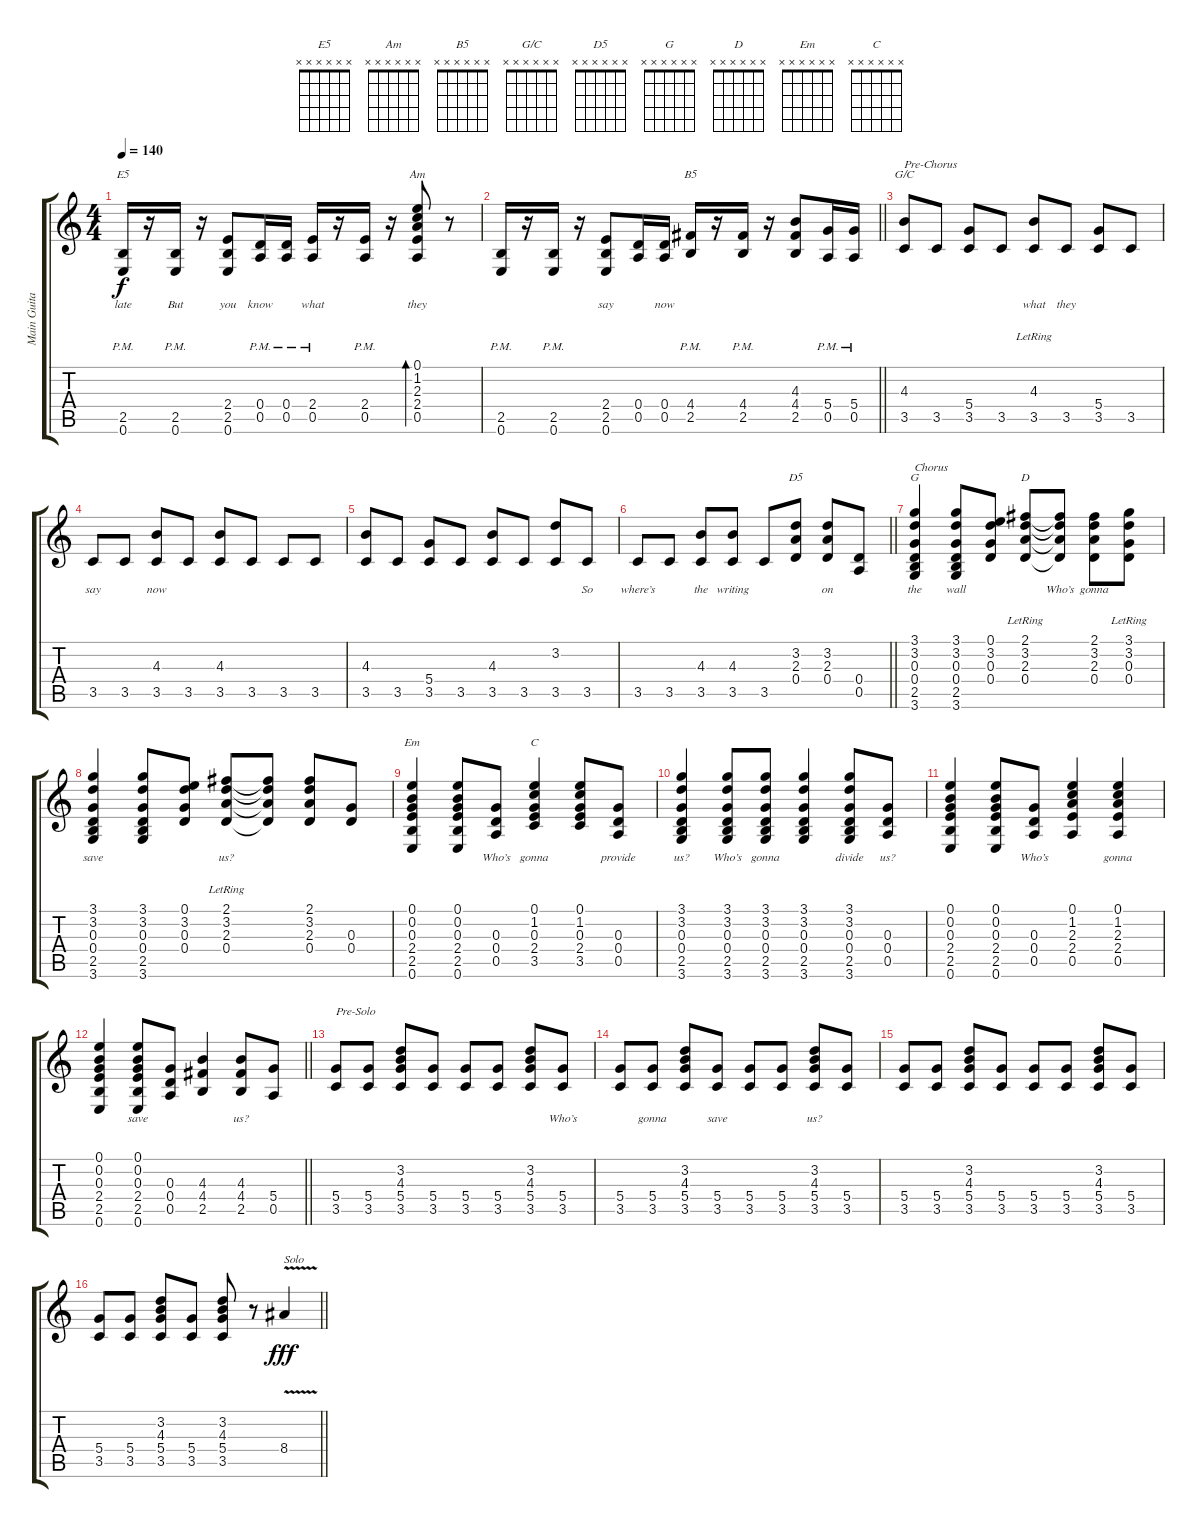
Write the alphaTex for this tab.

\track ("Main Guitar" "Main Guita") {instrument overdrivenguitar}
\staff {score tabs}
\tuning (E4 B3 G3 D3 A2 E2) {hide}
\chord ("E5" x x x x x x)
\chord ("Am" x x x x x x)
\chord ("B5" x x x x x x)
\chord ("G/C" x x x x x x)
\chord ("D5" x x x x x x)
\chord ("G" x x x x x x)
\chord ("D" x x x x x x)
\chord ("Em" x x x x x x)
\chord ("C" x x x x x x)
\ts (4 4)
\tempo 140
\clef g2
\ks c
(2.5{pm} 0.6{pm}).16{ch "E5" lyrics (0 "late") lyrics (1 "") lyrics (2 "") lyrics (3 "") lyrics (4 "") dy f instrument electricguitarmuted} r.16 (2.5{pm} 0.6{pm}).16{lyrics (0 "But") lyrics (1 "") lyrics (2 "") lyrics (3 "") lyrics (4 "")} r.16 (2.4 2.5 0.6).8{lyrics (0 "you") lyrics (1 "") lyrics (2 "") lyrics (3 "") lyrics (4 "") instrument overdrivenguitar} (0.4{pm} 0.5{pm}).16{lyrics (0 "know") lyrics (1 "") lyrics (2 "") lyrics (3 "") lyrics (4 "")} (0.4{pm} 0.5{pm}).16{lyrics (0 "") lyrics (1 "") lyrics (2 "") lyrics (3 "") lyrics (4 "")} (2.4{pm} 0.5{pm}).16{lyrics (0 "what") lyrics (1 "") lyrics (2 "") lyrics (3 "") lyrics (4 "") instrument electricguitarmuted} r.16 (2.4{pm} 0.5{pm}).16{lyrics (0 "") lyrics (1 "") lyrics (2 "") lyrics (3 "") lyrics (4 "")} r.16 (0.1 1.2 2.3 2.4 0.5).8{bd 60 ch "Am" lyrics (0 "they") lyrics (1 "") lyrics (2 "") lyrics (3 "") lyrics (4 "") instrument overdrivenguitar} r.8 |
\barLineRight lightlight
(2.5{pm} 0.6{pm}).16{lyrics (0 "") lyrics (1 "") lyrics (2 "") lyrics (3 "") lyrics (4 "") instrument electricguitarmuted} r.16 (2.5{pm} 0.6{pm}).16{lyrics (0 "") lyrics (1 "") lyrics (2 "") lyrics (3 "") lyrics (4 "")} r.16 (2.4 2.5 0.6).8{lyrics (0 "say") lyrics (1 "") lyrics (2 "") lyrics (3 "") lyrics (4 "") instrument overdrivenguitar} (0.4 0.5).16{lyrics (0 "") lyrics (1 "") lyrics (2 "") lyrics (3 "") lyrics (4 "")} (0.4 0.5).16{lyrics (0 "now") lyrics (1 "") lyrics (2 "") lyrics (3 "") lyrics (4 "")} (4.4{pm} 2.5{pm}).16{ch "B5" lyrics (0 "") lyrics (1 "") lyrics (2 "") lyrics (3 "") lyrics (4 "") instrument electricguitarmuted} r.16 (4.4{pm} 2.5{pm}).16{lyrics (0 "") lyrics (1 "") lyrics (2 "") lyrics (3 "") lyrics (4 "")} r.16 (4.3 4.4 2.5).8{lyrics (0 "") lyrics (1 "") lyrics (2 "") lyrics (3 "") lyrics (4 "") instrument overdrivenguitar} (5.4{pm} 0.5{pm}).16{lyrics (0 "") lyrics (1 "") lyrics (2 "") lyrics (3 "") lyrics (4 "")} (5.4{pm} 0.5{pm}).16{lyrics (0 "") lyrics (1 "") lyrics (2 "") lyrics (3 "") lyrics (4 "")} |
(4.3 3.5).8{ch "G/C" txt "Pre-Chorus" lyrics (0 "") lyrics (1 "") lyrics (2 "") lyrics (3 "") lyrics (4 "")} 3.5.8{lyrics (0 "") lyrics (1 "") lyrics (2 "") lyrics (3 "") lyrics (4 "")} (5.4 3.5).8{lyrics (0 "") lyrics (1 "") lyrics (2 "") lyrics (3 "") lyrics (4 "")} 3.5.8{lyrics (0 "") lyrics (1 "") lyrics (2 "") lyrics (3 "") lyrics (4 "")} (4.3{lr} 3.5).8{lyrics (0 "what") lyrics (1 "") lyrics (2 "") lyrics (3 "") lyrics (4 "")} 3.5.8{lyrics (0 "they") lyrics (1 "") lyrics (2 "") lyrics (3 "") lyrics (4 "")} (5.4 3.5).8{lyrics (0 "") lyrics (1 "") lyrics (2 "") lyrics (3 "") lyrics (4 "")} 3.5.8{lyrics (0 "") lyrics (1 "") lyrics (2 "") lyrics (3 "") lyrics (4 "")} |
3.5.8{lyrics (0 "say") lyrics (1 "") lyrics (2 "") lyrics (3 "") lyrics (4 "")} 3.5.8{lyrics (0 "") lyrics (1 "") lyrics (2 "") lyrics (3 "") lyrics (4 "")} (4.3 3.5).8{lyrics (0 "now") lyrics (1 "") lyrics (2 "") lyrics (3 "") lyrics (4 "")} 3.5.8{lyrics (0 "") lyrics (1 "") lyrics (2 "") lyrics (3 "") lyrics (4 "")} (4.3 3.5).8{lyrics (0 "") lyrics (1 "") lyrics (2 "") lyrics (3 "") lyrics (4 "")} 3.5.8{lyrics (0 "") lyrics (1 "") lyrics (2 "") lyrics (3 "") lyrics (4 "")} 3.5.8{lyrics (0 "") lyrics (1 "") lyrics (2 "") lyrics (3 "") lyrics (4 "")} 3.5.8{lyrics (0 "") lyrics (1 "") lyrics (2 "") lyrics (3 "") lyrics (4 "")} |
(4.3 3.5).8{lyrics (0 "") lyrics (1 "") lyrics (2 "") lyrics (3 "") lyrics (4 "")} 3.5.8{lyrics (0 "") lyrics (1 "") lyrics (2 "") lyrics (3 "") lyrics (4 "")} (5.4 3.5).8{lyrics (0 "") lyrics (1 "") lyrics (2 "") lyrics (3 "") lyrics (4 "")} 3.5.8{lyrics (0 "") lyrics (1 "") lyrics (2 "") lyrics (3 "") lyrics (4 "")} (4.3 3.5).8{lyrics (0 "") lyrics (1 "") lyrics (2 "") lyrics (3 "") lyrics (4 "")} 3.5.8{lyrics (0 "") lyrics (1 "") lyrics (2 "") lyrics (3 "") lyrics (4 "")} (3.2 3.5).8{lyrics (0 "") lyrics (1 "") lyrics (2 "") lyrics (3 "") lyrics (4 "")} 3.5.8{lyrics (0 "So") lyrics (1 "") lyrics (2 "") lyrics (3 "") lyrics (4 "")} |
\barLineRight lightlight
3.5.8{lyrics (0 "where’s") lyrics (1 "") lyrics (2 "") lyrics (3 "") lyrics (4 "")} 3.5.8{lyrics (0 "") lyrics (1 "") lyrics (2 "") lyrics (3 "") lyrics (4 "")} (4.3 3.5).8{lyrics (0 "the") lyrics (1 "") lyrics (2 "") lyrics (3 "") lyrics (4 "")} (4.3 3.5).8{lyrics (0 "writing") lyrics (1 "") lyrics (2 "") lyrics (3 "") lyrics (4 "")} 3.5.8{lyrics (0 "") lyrics (1 "") lyrics (2 "") lyrics (3 "") lyrics (4 "")} (3.2 2.3 0.4).8{ch "D5" lyrics (0 "") lyrics (1 "") lyrics (2 "") lyrics (3 "") lyrics (4 "") volume 16} (3.2 2.3 0.4).8{lyrics (0 "on") lyrics (1 "") lyrics (2 "") lyrics (3 "") lyrics (4 "")} (0.4 0.5).8{lyrics (0 "") lyrics (1 "") lyrics (2 "") lyrics (3 "") lyrics (4 "")} |
(3.1 3.2 0.3 0.4 2.5 3.6).4{ch "G" txt "Chorus" lyrics (0 "the") lyrics (1 "") lyrics (2 "") lyrics (3 "") lyrics (4 "")} (3.1 3.2 0.3 0.4 2.5 3.6).8{lyrics (0 "wall") lyrics (1 "") lyrics (2 "") lyrics (3 "") lyrics (4 "")} (0.1 3.2 0.3 0.4).8{lyrics (0 "") lyrics (1 "") lyrics (2 "") lyrics (3 "") lyrics (4 "")} (2.1{lr} 3.2{lr} 2.3 0.4).8{ch "D" lyrics (0 "") lyrics (1 "") lyrics (2 "") lyrics (3 "") lyrics (4 "")} (2.1{t} 3.2{t} 2.3{t} 0.4{t}).8{lyrics (0 "Who’s") lyrics (1 "") lyrics (2 "") lyrics (3 "") lyrics (4 "")} (2.1 3.2 2.3 0.4).8{lyrics (0 "gonna") lyrics (1 "") lyrics (2 "") lyrics (3 "") lyrics (4 "")} (3.1{lr} 3.2{lr} 0.3 0.4).8{lyrics (0 "") lyrics (1 "") lyrics (2 "") lyrics (3 "") lyrics (4 "")} |
(3.1 3.2 0.3 0.4 2.5 3.6).4{lyrics (0 "save") lyrics (1 "") lyrics (2 "") lyrics (3 "") lyrics (4 "")} (3.1 3.2 0.3 0.4 2.5 3.6).8{lyrics (0 "") lyrics (1 "") lyrics (2 "") lyrics (3 "") lyrics (4 "")} (0.1 3.2 0.3 0.4).8{lyrics (0 "") lyrics (1 "") lyrics (2 "") lyrics (3 "") lyrics (4 "")} (2.1{lr} 3.2{lr} 2.3 0.4).8{lyrics (0 "us?") lyrics (1 "") lyrics (2 "") lyrics (3 "") lyrics (4 "")} (2.1{t} 3.2{t} 2.3{t} 0.4{t}).8{lyrics (0 "") lyrics (1 "") lyrics (2 "") lyrics (3 "") lyrics (4 "")} (2.1 3.2 2.3 0.4).8{lyrics (0 "") lyrics (1 "") lyrics (2 "") lyrics (3 "") lyrics (4 "")} (0.3 0.4).8{lyrics (0 "") lyrics (1 "") lyrics (2 "") lyrics (3 "") lyrics (4 "")} |
(0.1 0.2 0.3 2.4 2.5 0.6).4{ch "Em" lyrics (0 "") lyrics (1 "") lyrics (2 "") lyrics (3 "") lyrics (4 "")} (0.1 0.2 0.3 2.4 2.5 0.6).8{lyrics (0 "") lyrics (1 "") lyrics (2 "") lyrics (3 "") lyrics (4 "")} (0.3 0.4 0.5).8{lyrics (0 "Who’s") lyrics (1 "") lyrics (2 "") lyrics (3 "") lyrics (4 "")} (0.1 1.2 0.3 2.4 3.5).4{ch "C" lyrics (0 "gonna") lyrics (1 "") lyrics (2 "") lyrics (3 "") lyrics (4 "")} (0.1 1.2 0.3 2.4 3.5).8{lyrics (0 "") lyrics (1 "") lyrics (2 "") lyrics (3 "") lyrics (4 "")} (0.3 0.4 0.5).8{lyrics (0 "provide") lyrics (1 "") lyrics (2 "") lyrics (3 "") lyrics (4 "")} |
(3.1 3.2 0.3 0.4 2.5 3.6).4{lyrics (0 "us?") lyrics (1 "") lyrics (2 "") lyrics (3 "") lyrics (4 "")} (3.1 3.2 0.3 0.4 2.5 3.6).8{lyrics (0 "Who’s") lyrics (1 "") lyrics (2 "") lyrics (3 "") lyrics (4 "")} (3.1 3.2 0.3 0.4 2.5 3.6).8{lyrics (0 "gonna") lyrics (1 "") lyrics (2 "") lyrics (3 "") lyrics (4 "")} (3.1 3.2 0.3 0.4 2.5 3.6).4{lyrics (0 "") lyrics (1 "") lyrics (2 "") lyrics (3 "") lyrics (4 "")} (3.1 3.2 0.3 0.4 2.5 3.6).8{lyrics (0 "divide") lyrics (1 "") lyrics (2 "") lyrics (3 "") lyrics (4 "")} (0.3 0.4 0.5).8{lyrics (0 "us?") lyrics (1 "") lyrics (2 "") lyrics (3 "") lyrics (4 "")} |
(0.1 0.2 0.3 2.4 2.5 0.6).4{lyrics (0 "") lyrics (1 "") lyrics (2 "") lyrics (3 "") lyrics (4 "")} (0.1 0.2 0.3 2.4 2.5 0.6).8{lyrics (0 "") lyrics (1 "") lyrics (2 "") lyrics (3 "") lyrics (4 "")} (0.3 0.4 0.5).8{lyrics (0 "Who’s") lyrics (1 "") lyrics (2 "") lyrics (3 "") lyrics (4 "")} (0.1 1.2 2.3 2.4 0.5).4{lyrics (0 "") lyrics (1 "") lyrics (2 "") lyrics (3 "") lyrics (4 "")} (0.1 1.2 2.3 2.4 0.5).4{lyrics (0 "gonna") lyrics (1 "") lyrics (2 "") lyrics (3 "") lyrics (4 "")} |
\barLineRight lightlight
(0.1 0.2 0.3 2.4 2.5 0.6).4{lyrics (0 "") lyrics (1 "") lyrics (2 "") lyrics (3 "") lyrics (4 "")} (0.1 0.2 0.3 2.4 2.5 0.6).8{lyrics (0 "save") lyrics (1 "") lyrics (2 "") lyrics (3 "") lyrics (4 "")} (0.3 0.4 0.5).8{lyrics (0 "") lyrics (1 "") lyrics (2 "") lyrics (3 "") lyrics (4 "")} (4.3 4.4 2.5).4{lyrics (0 "") lyrics (1 "") lyrics (2 "") lyrics (3 "") lyrics (4 "")} (4.3 4.4 2.5).8{lyrics (0 "us?") lyrics (1 "") lyrics (2 "") lyrics (3 "") lyrics (4 "")} (5.4 0.5).8{lyrics (0 "") lyrics (1 "") lyrics (2 "") lyrics (3 "") lyrics (4 "")} |
(5.4 3.5).8{txt "Pre-Solo" lyrics (0 "") lyrics (1 "") lyrics (2 "") lyrics (3 "") lyrics (4 "") volume 14} (5.4 3.5).8{lyrics (0 "") lyrics (1 "") lyrics (2 "") lyrics (3 "") lyrics (4 "")} (3.2 4.3 5.4 3.5).8{lyrics (0 "") lyrics (1 "") lyrics (2 "") lyrics (3 "") lyrics (4 "")} (5.4 3.5).8{lyrics (0 "") lyrics (1 "") lyrics (2 "") lyrics (3 "") lyrics (4 "")} (5.4 3.5).8{lyrics (0 "") lyrics (1 "") lyrics (2 "") lyrics (3 "") lyrics (4 "")} (5.4 3.5).8{lyrics (0 "") lyrics (1 "") lyrics (2 "") lyrics (3 "") lyrics (4 "")} (3.2 4.3 5.4 3.5).8{lyrics (0 "") lyrics (1 "") lyrics (2 "") lyrics (3 "") lyrics (4 "")} (5.4 3.5).8{lyrics (0 "Who’s") lyrics (1 "") lyrics (2 "") lyrics (3 "") lyrics (4 "")} |
(5.4 3.5).8{lyrics (0 "") lyrics (1 "") lyrics (2 "") lyrics (3 "") lyrics (4 "")} (5.4 3.5).8{lyrics (0 "gonna") lyrics (1 "") lyrics (2 "") lyrics (3 "") lyrics (4 "")} (3.2 4.3 5.4 3.5).8{lyrics (0 "") lyrics (1 "") lyrics (2 "") lyrics (3 "") lyrics (4 "")} (5.4 3.5).8{lyrics (0 "save") lyrics (1 "") lyrics (2 "") lyrics (3 "") lyrics (4 "")} (5.4 3.5).8{lyrics (0 "") lyrics (1 "") lyrics (2 "") lyrics (3 "") lyrics (4 "")} (5.4 3.5).8{lyrics (0 "") lyrics (1 "") lyrics (2 "") lyrics (3 "") lyrics (4 "")} (3.2 4.3 5.4 3.5).8{lyrics (0 "us?") lyrics (1 "") lyrics (2 "") lyrics (3 "") lyrics (4 "")} (5.4 3.5).8{lyrics (0 "") lyrics (1 "") lyrics (2 "") lyrics (3 "") lyrics (4 "")} |
(5.4 3.5).8{lyrics (0 "") lyrics (1 "") lyrics (2 "") lyrics (3 "") lyrics (4 "")} (5.4 3.5).8{lyrics (0 "") lyrics (1 "") lyrics (2 "") lyrics (3 "") lyrics (4 "")} (3.2 4.3 5.4 3.5).8{lyrics (0 "") lyrics (1 "") lyrics (2 "") lyrics (3 "") lyrics (4 "")} (5.4 3.5).8{lyrics (0 "") lyrics (1 "") lyrics (2 "") lyrics (3 "") lyrics (4 "")} (5.4 3.5).8{lyrics (0 "") lyrics (1 "") lyrics (2 "") lyrics (3 "") lyrics (4 "")} (5.4 3.5).8{lyrics (0 "") lyrics (1 "") lyrics (2 "") lyrics (3 "") lyrics (4 "")} (3.2 4.3 5.4 3.5).8{lyrics (0 "") lyrics (1 "") lyrics (2 "") lyrics (3 "") lyrics (4 "")} (5.4 3.5).8{lyrics (0 "") lyrics (1 "") lyrics (2 "") lyrics (3 "") lyrics (4 "")} |
\barLineRight lightlight
(5.4 3.5).8{lyrics (0 "") lyrics (1 "") lyrics (2 "") lyrics (3 "") lyrics (4 "")} (5.4 3.5).8{lyrics (0 "") lyrics (1 "") lyrics (2 "") lyrics (3 "") lyrics (4 "")} (3.2 4.3 5.4 3.5).8{lyrics (0 "") lyrics (1 "") lyrics (2 "") lyrics (3 "") lyrics (4 "")} (5.4 3.5).8{lyrics (0 "") lyrics (1 "") lyrics (2 "") lyrics (3 "") lyrics (4 "")} (3.2 4.3 5.4 3.5).8{lyrics (0 "") lyrics (1 "") lyrics (2 "") lyrics (3 "") lyrics (4 "")} r.8 8.4{v}.4{txt "Solo" lyrics (0 "") lyrics (1 "") lyrics (2 "") lyrics (3 "") lyrics (4 "") dy fff}
